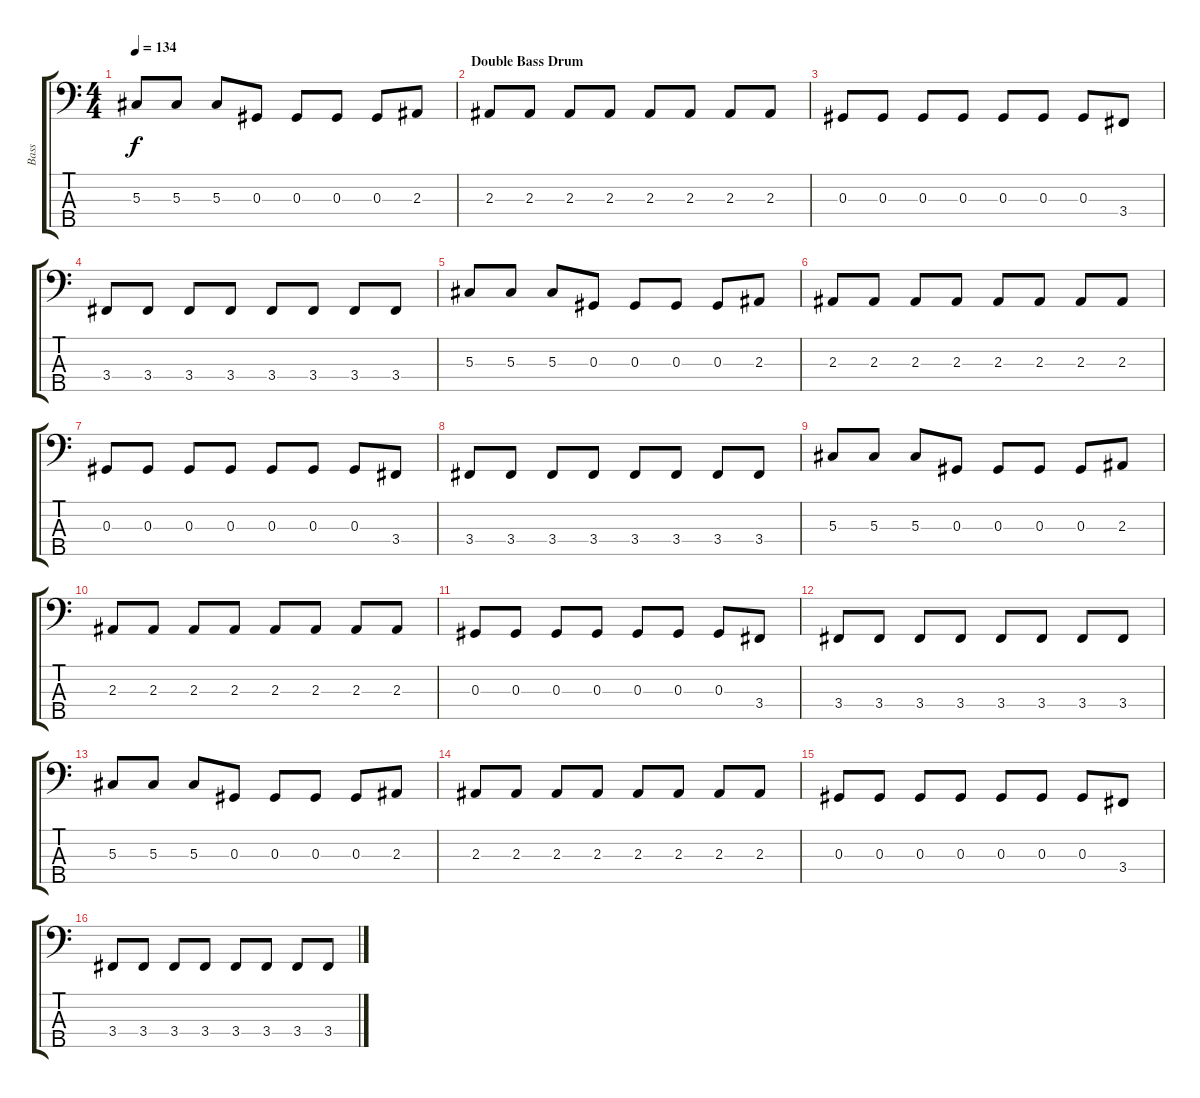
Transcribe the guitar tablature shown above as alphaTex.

\track ("Bass" "Bass") {instrument electricbasspick}
\staff {score tabs}
\tuning (Gb2 Db2 Ab1 Eb1 Bb0) {hide}
\ts (4 4)
\tempo 134
\clef f4
\ks c
5.3.8{dy f} 5.3.8 5.3.8 0.3.8 0.3.8 0.3.8 0.3.8 2.3.8 |
\section ("" "Double Bass Drum")
2.3.8 2.3.8 2.3.8 2.3.8 2.3.8 2.3.8 2.3.8 2.3.8 |
0.3.8 0.3.8 0.3.8 0.3.8 0.3.8 0.3.8 0.3.8 3.4.8 |
3.4.8 3.4.8 3.4.8 3.4.8 3.4.8 3.4.8 3.4.8 3.4.8 |
5.3.8 5.3.8 5.3.8 0.3.8 0.3.8 0.3.8 0.3.8 2.3.8 |
2.3.8 2.3.8 2.3.8 2.3.8 2.3.8 2.3.8 2.3.8 2.3.8 |
0.3.8 0.3.8 0.3.8 0.3.8 0.3.8 0.3.8 0.3.8 3.4.8 |
3.4.8 3.4.8 3.4.8 3.4.8 3.4.8 3.4.8 3.4.8 3.4.8 |
5.3.8 5.3.8 5.3.8 0.3.8 0.3.8 0.3.8 0.3.8 2.3.8 |
2.3.8 2.3.8 2.3.8 2.3.8 2.3.8 2.3.8 2.3.8 2.3.8 |
0.3.8 0.3.8 0.3.8 0.3.8 0.3.8 0.3.8 0.3.8 3.4.8 |
3.4.8 3.4.8 3.4.8 3.4.8 3.4.8 3.4.8 3.4.8 3.4.8 |
5.3.8 5.3.8 5.3.8 0.3.8 0.3.8 0.3.8 0.3.8 2.3.8 |
2.3.8 2.3.8 2.3.8 2.3.8 2.3.8 2.3.8 2.3.8 2.3.8 |
0.3.8 0.3.8 0.3.8 0.3.8 0.3.8 0.3.8 0.3.8 3.4.8 |
3.4.8 3.4.8 3.4.8 3.4.8 3.4.8 3.4.8 3.4.8 3.4.8
